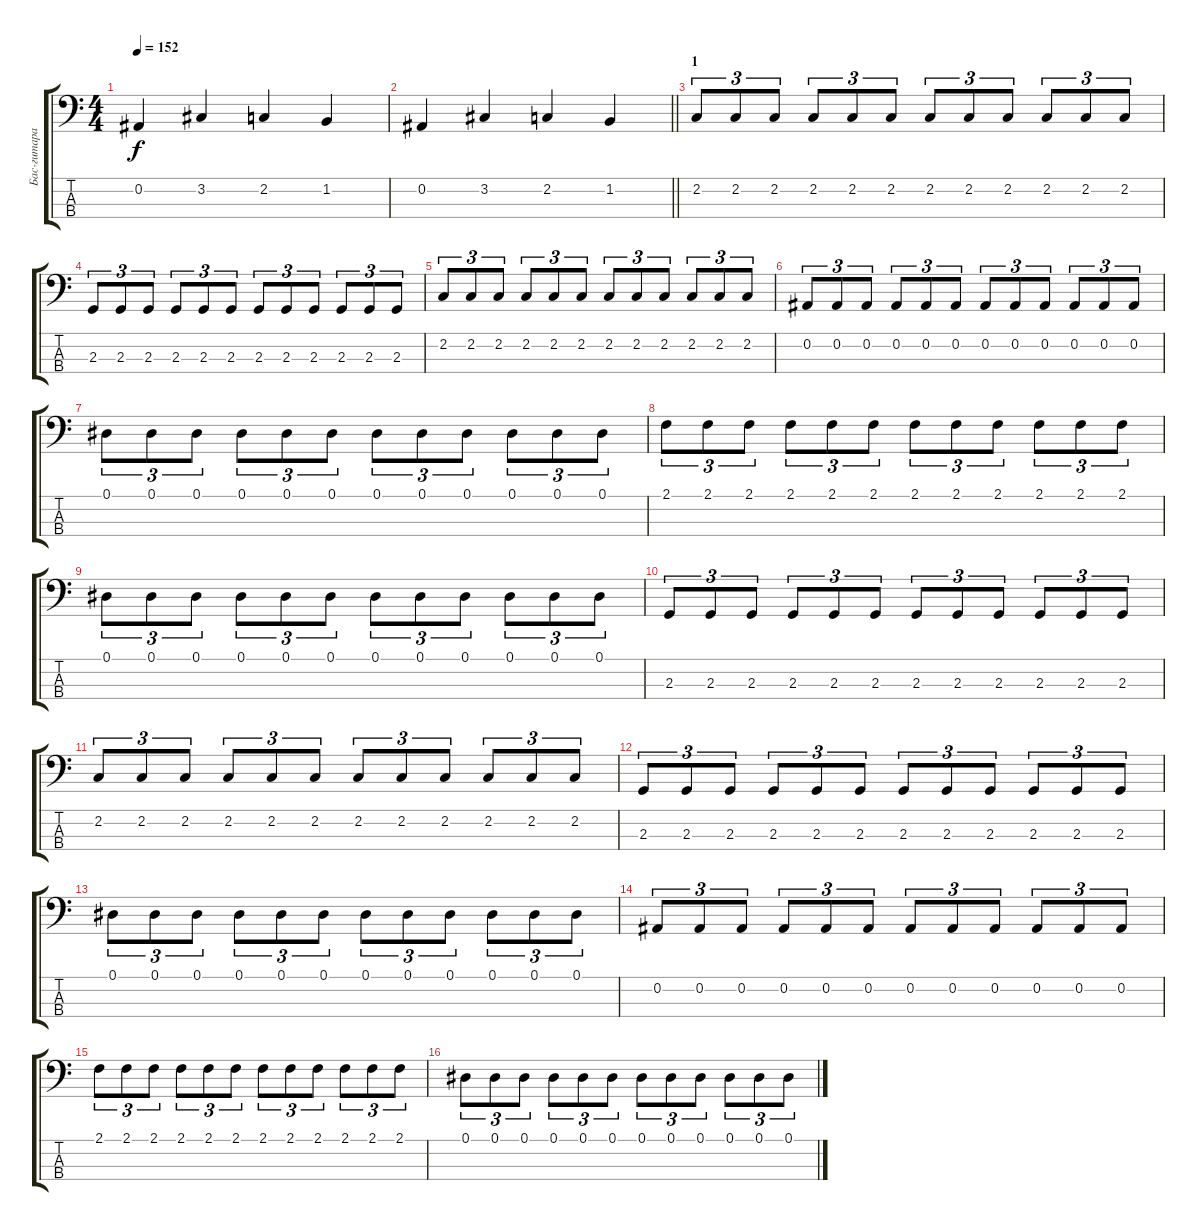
\track ("Бас-гитара" "Бас-гитара") {instrument electricbasspick}
\staff {score tabs}
\tuning (Eb2 Bb1 F1 Bb0) {hide}
\ts (4 4)
\tempo 152
\clef f4
\ks c
0.2.4{dy f} 3.2.4 2.2.4 1.2.4 |
\barLineRight lightlight
0.2.4 3.2.4 2.2.4 1.2.4 |
\section ("" "1")
2.2.8{tu (3 2)} 2.2.8{tu (3 2)} 2.2.8{tu (3 2)} 2.2.8{tu (3 2)} 2.2.8{tu (3 2)} 2.2.8{tu (3 2)} 2.2.8{tu (3 2)} 2.2.8{tu (3 2)} 2.2.8{tu (3 2)} 2.2.8{tu (3 2)} 2.2.8{tu (3 2)} 2.2.8{tu (3 2)} |
2.3.8{tu (3 2)} 2.3.8{tu (3 2)} 2.3.8{tu (3 2)} 2.3.8{tu (3 2)} 2.3.8{tu (3 2)} 2.3.8{tu (3 2)} 2.3.8{tu (3 2)} 2.3.8{tu (3 2)} 2.3.8{tu (3 2)} 2.3.8{tu (3 2)} 2.3.8{tu (3 2)} 2.3.8{tu (3 2)} |
2.2.8{tu (3 2)} 2.2.8{tu (3 2)} 2.2.8{tu (3 2)} 2.2.8{tu (3 2)} 2.2.8{tu (3 2)} 2.2.8{tu (3 2)} 2.2.8{tu (3 2)} 2.2.8{tu (3 2)} 2.2.8{tu (3 2)} 2.2.8{tu (3 2)} 2.2.8{tu (3 2)} 2.2.8{tu (3 2)} |
0.2.8{tu (3 2)} 0.2.8{tu (3 2)} 0.2.8{tu (3 2)} 0.2.8{tu (3 2)} 0.2.8{tu (3 2)} 0.2.8{tu (3 2)} 0.2.8{tu (3 2)} 0.2.8{tu (3 2)} 0.2.8{tu (3 2)} 0.2.8{tu (3 2)} 0.2.8{tu (3 2)} 0.2.8{tu (3 2)} |
0.1.8{tu (3 2)} 0.1.8{tu (3 2)} 0.1.8{tu (3 2)} 0.1.8{tu (3 2)} 0.1.8{tu (3 2)} 0.1.8{tu (3 2)} 0.1.8{tu (3 2)} 0.1.8{tu (3 2)} 0.1.8{tu (3 2)} 0.1.8{tu (3 2)} 0.1.8{tu (3 2)} 0.1.8{tu (3 2)} |
2.1.8{tu (3 2)} 2.1.8{tu (3 2)} 2.1.8{tu (3 2)} 2.1.8{tu (3 2)} 2.1.8{tu (3 2)} 2.1.8{tu (3 2)} 2.1.8{tu (3 2)} 2.1.8{tu (3 2)} 2.1.8{tu (3 2)} 2.1.8{tu (3 2)} 2.1.8{tu (3 2)} 2.1.8{tu (3 2)} |
0.1.8{tu (3 2)} 0.1.8{tu (3 2)} 0.1.8{tu (3 2)} 0.1.8{tu (3 2)} 0.1.8{tu (3 2)} 0.1.8{tu (3 2)} 0.1.8{tu (3 2)} 0.1.8{tu (3 2)} 0.1.8{tu (3 2)} 0.1.8{tu (3 2)} 0.1.8{tu (3 2)} 0.1.8{tu (3 2)} |
2.3.8{tu (3 2)} 2.3.8{tu (3 2)} 2.3.8{tu (3 2)} 2.3.8{tu (3 2)} 2.3.8{tu (3 2)} 2.3.8{tu (3 2)} 2.3.8{tu (3 2)} 2.3.8{tu (3 2)} 2.3.8{tu (3 2)} 2.3.8{tu (3 2)} 2.3.8{tu (3 2)} 2.3.8{tu (3 2)} |
2.2.8{tu (3 2)} 2.2.8{tu (3 2)} 2.2.8{tu (3 2)} 2.2.8{tu (3 2)} 2.2.8{tu (3 2)} 2.2.8{tu (3 2)} 2.2.8{tu (3 2)} 2.2.8{tu (3 2)} 2.2.8{tu (3 2)} 2.2.8{tu (3 2)} 2.2.8{tu (3 2)} 2.2.8{tu (3 2)} |
2.3.8{tu (3 2)} 2.3.8{tu (3 2)} 2.3.8{tu (3 2)} 2.3.8{tu (3 2)} 2.3.8{tu (3 2)} 2.3.8{tu (3 2)} 2.3.8{tu (3 2)} 2.3.8{tu (3 2)} 2.3.8{tu (3 2)} 2.3.8{tu (3 2)} 2.3.8{tu (3 2)} 2.3.8{tu (3 2)} |
0.1.8{tu (3 2)} 0.1.8{tu (3 2)} 0.1.8{tu (3 2)} 0.1.8{tu (3 2)} 0.1.8{tu (3 2)} 0.1.8{tu (3 2)} 0.1.8{tu (3 2)} 0.1.8{tu (3 2)} 0.1.8{tu (3 2)} 0.1.8{tu (3 2)} 0.1.8{tu (3 2)} 0.1.8{tu (3 2)} |
0.2.8{tu (3 2)} 0.2.8{tu (3 2)} 0.2.8{tu (3 2)} 0.2.8{tu (3 2)} 0.2.8{tu (3 2)} 0.2.8{tu (3 2)} 0.2.8{tu (3 2)} 0.2.8{tu (3 2)} 0.2.8{tu (3 2)} 0.2.8{tu (3 2)} 0.2.8{tu (3 2)} 0.2.8{tu (3 2)} |
2.1.8{tu (3 2)} 2.1.8{tu (3 2)} 2.1.8{tu (3 2)} 2.1.8{tu (3 2)} 2.1.8{tu (3 2)} 2.1.8{tu (3 2)} 2.1.8{tu (3 2)} 2.1.8{tu (3 2)} 2.1.8{tu (3 2)} 2.1.8{tu (3 2)} 2.1.8{tu (3 2)} 2.1.8{tu (3 2)} |
0.1.8{tu (3 2)} 0.1.8{tu (3 2)} 0.1.8{tu (3 2)} 0.1.8{tu (3 2)} 0.1.8{tu (3 2)} 0.1.8{tu (3 2)} 0.1.8{tu (3 2)} 0.1.8{tu (3 2)} 0.1.8{tu (3 2)} 0.1.8{tu (3 2)} 0.1.8{tu (3 2)} 0.1.8{tu (3 2)}
